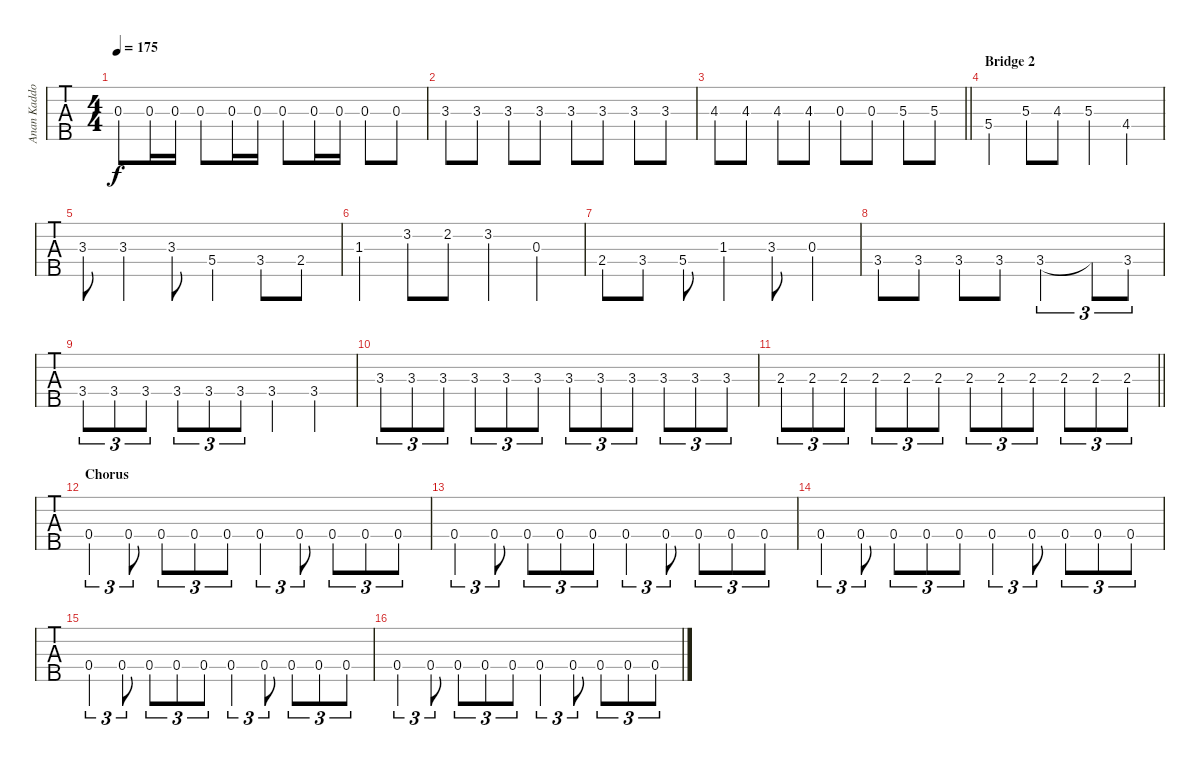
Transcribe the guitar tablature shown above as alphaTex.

\track ("Anan Kaddouri, Bass" "Anan Kaddo") {instrument electricbassfinger}
\staff {tabs}
\tuning (Gb2 Db2 Ab1 Eb1 Bb0) {hide}
\ts (4 4)
\tempo 175
\clef f4
\ks c
0.3.8{dy f} 0.3.16 0.3.16 0.3.8 0.3.16 0.3.16 0.3.8 0.3.16 0.3.16 0.3.8 0.3.8 |
3.3.8 3.3.8 3.3.8 3.3.8 3.3.8 3.3.8 3.3.8 3.3.8 |
\barLineRight lightlight
4.3.8 4.3.8 4.3.8 4.3.8 0.3.8 0.3.8 5.3.8 5.3.8 |
\section ("" "Bridge 2")
5.4.4 5.3.8 4.3.8 5.3.4 4.4.4 |
3.3.8 3.3.4 3.3.8 5.4.4 3.4.8 2.4.8 |
1.3.4 3.2.8 2.2.8 3.2.4 0.3.4 |
2.4.8 3.4.8 5.4.8 1.3.4 3.3.8 0.3.4 |
3.4.8 3.4.8 3.4.8 3.4.8 3.4.2{tu (3 2)} 3.4{t}.8{tu (3 2)} 3.4.8{tu (3 2)} |
3.4.8{tu (3 2)} 3.4.8{tu (3 2)} 3.4.8{tu (3 2)} 3.4.8{tu (3 2)} 3.4.8{tu (3 2)} 3.4.8{tu (3 2)} 3.4.4 3.4.4 |
3.3.8{tu (3 2)} 3.3.8{tu (3 2)} 3.3.8{tu (3 2)} 3.3.8{tu (3 2)} 3.3.8{tu (3 2)} 3.3.8{tu (3 2)} 3.3.8{tu (3 2)} 3.3.8{tu (3 2)} 3.3.8{tu (3 2)} 3.3.8{tu (3 2)} 3.3.8{tu (3 2)} 3.3.8{tu (3 2)} |
\barLineRight lightlight
2.3.8{tu (3 2)} 2.3.8{tu (3 2)} 2.3.8{tu (3 2)} 2.3.8{tu (3 2)} 2.3.8{tu (3 2)} 2.3.8{tu (3 2)} 2.3.8{tu (3 2)} 2.3.8{tu (3 2)} 2.3.8{tu (3 2)} 2.3.8{tu (3 2)} 2.3.8{tu (3 2)} 2.3.8{tu (3 2)} |
\section ("" "Chorus")
0.4.4{tu (3 2)} 0.4.8{tu (3 2)} 0.4.8{tu (3 2)} 0.4.8{tu (3 2)} 0.4.8{tu (3 2)} 0.4.4{tu (3 2)} 0.4.8{tu (3 2)} 0.4.8{tu (3 2)} 0.4.8{tu (3 2)} 0.4.8{tu (3 2)} |
0.4.4{tu (3 2)} 0.4.8{tu (3 2)} 0.4.8{tu (3 2)} 0.4.8{tu (3 2)} 0.4.8{tu (3 2)} 0.4.4{tu (3 2)} 0.4.8{tu (3 2)} 0.4.8{tu (3 2)} 0.4.8{tu (3 2)} 0.4.8{tu (3 2)} |
0.4.4{tu (3 2)} 0.4.8{tu (3 2)} 0.4.8{tu (3 2)} 0.4.8{tu (3 2)} 0.4.8{tu (3 2)} 0.4.4{tu (3 2)} 0.4.8{tu (3 2)} 0.4.8{tu (3 2)} 0.4.8{tu (3 2)} 0.4.8{tu (3 2)} |
0.4.4{tu (3 2)} 0.4.8{tu (3 2)} 0.4.8{tu (3 2)} 0.4.8{tu (3 2)} 0.4.8{tu (3 2)} 0.4.4{tu (3 2)} 0.4.8{tu (3 2)} 0.4.8{tu (3 2)} 0.4.8{tu (3 2)} 0.4.8{tu (3 2)} |
0.4.4{tu (3 2)} 0.4.8{tu (3 2)} 0.4.8{tu (3 2)} 0.4.8{tu (3 2)} 0.4.8{tu (3 2)} 0.4.4{tu (3 2)} 0.4.8{tu (3 2)} 0.4.8{tu (3 2)} 0.4.8{tu (3 2)} 0.4.8{tu (3 2)}
